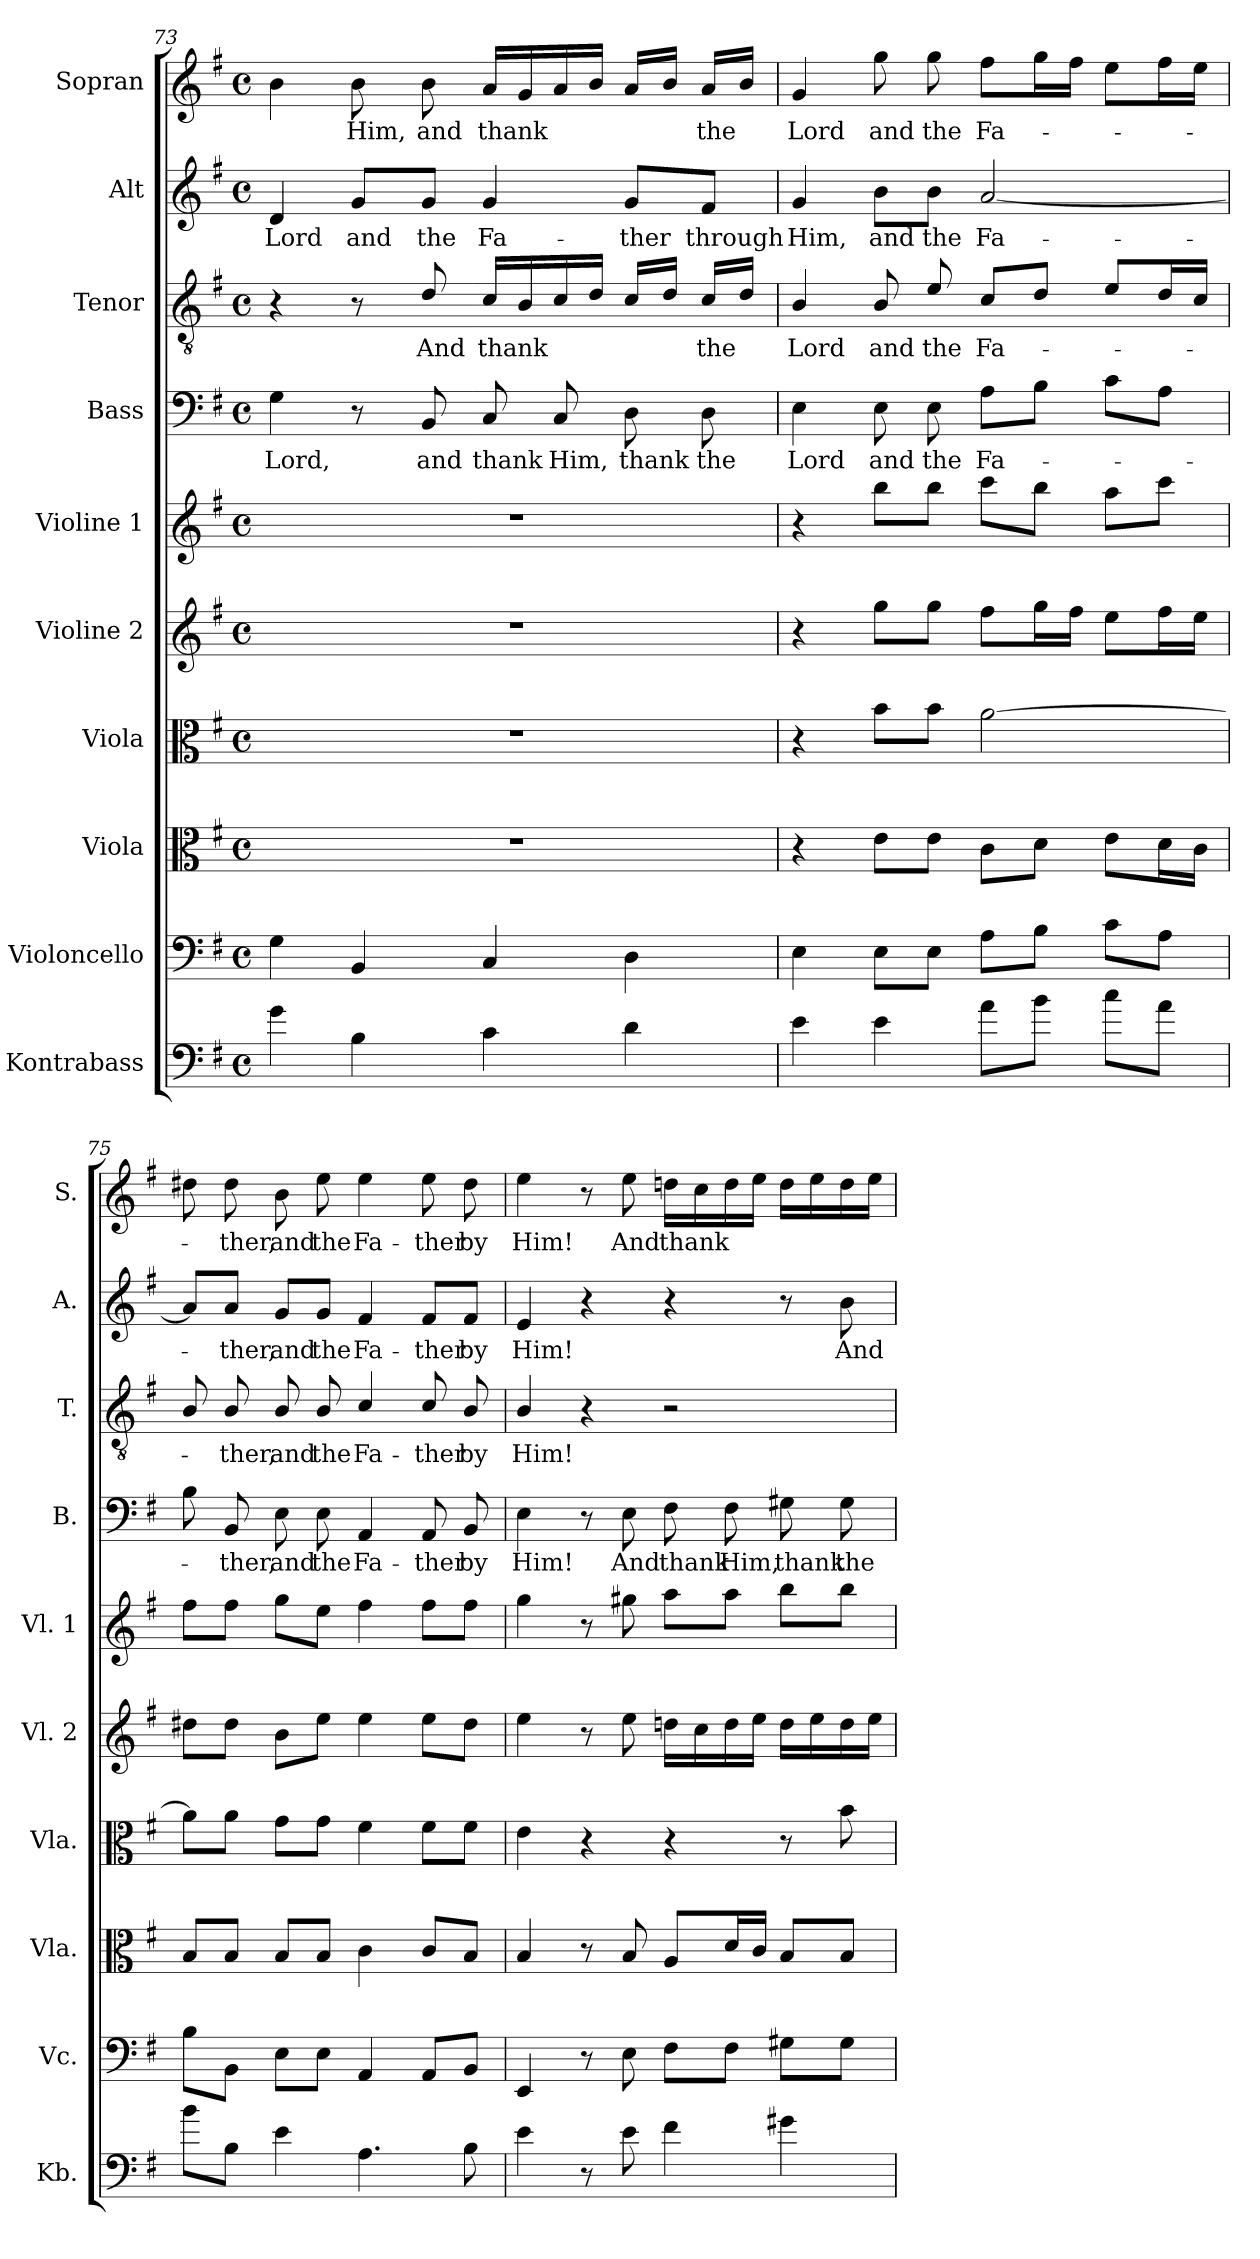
**kern	**kern	**kern	**kern	**kern	**kern	**kern	**text	**kern	**text	**kern	**text	**kern	**text
*part10	*part9	*part8	*part7	*part6	*part5	*part4	*part4	*part3	*part3	*part2	*part2	*part1	*part1
*staff10	*staff9	*staff8	*staff7	*staff6	*staff5	*staff4	*staff4	*staff3	*staff3	*staff2	*staff2	*staff1	*staff1
*I"Kontrabass	*I"Violoncello	*I"Viola	*I"Viola	*I"Violine 2	*I"Violine 1	*I"Bass	*	*I"Tenor	*	*I"Alt	*	*I"Sopran	*
*I'Kb.	*I'Vc.	*I'Vla.	*I'Vla.	*I'Vl. 2	*I'Vl. 1	*I'B.	*	*I'T.	*	*I'A.	*	*I'S.	*
*clefF4	*clefF4	*clefC3	*clefC3	*clefG2	*clefG2	*clefF4	*	*clefGv2	*	*clefG2	*	*clefG2	*
*ITrd7c12	*	*	*	*	*	*	*	*ITrd7c12	*	*	*	*	*
*k[f#]	*k[f#]	*k[f#]	*k[f#]	*k[f#]	*k[f#]	*k[f#]	*	*k[f#]	*	*k[f#]	*	*k[f#]	*
*G:	*G:	*G:	*G:	*G:	*G:	*G:	*	*G:	*	*G:	*	*G:	*
*M4/4	*M4/4	*M4/4	*M4/4	*M4/4	*M4/4	*M4/4	*	*M4/4	*	*M4/4	*	*M4/4	*
*met(c)	*met(c)	*met(c)	*met(c)	*met(c)	*met(c)	*met(c)	*	*met(c)	*	*met(c)	*	*met(c)	*
=73	=73	=73	=73	=73	=73	=73	=73	=73	=73	=73	=73	=73	=73
!	!	!	!	!	!	!	!LO:LY:b:color=#000000	!	!	!	!	!	!
!	!	!	!	!	!	!	!	!	!	!	!LO:LY:b:color=#000000	!	!
4Gi\	4Gi\	1r	1r	1r	1r	4Gi\	Lord,	4r	.	4di/	Lord	4bi\	.
!	!	!	!	!	!	!	!	!	!	!	!LO:LY:b:color=#000000	!	!
!	!	!	!	!	!	!	!	!	!	!	!	!	!LO:LY:b:color=#000000
4BBi\	4BBi/	.	.	.	.	8r	.	8r	.	8gi/L	and	8bi\	Him,
!	!	!	!	!	!	!	!LO:LY:b:color=#000000	!	!	!	!	!	!
!	!	!	!	!	!	!	!	!	!LO:LY:b:color=#000000	!	!	!	!
!	!	!	!	!	!	!	!	!	!	!	!LO:LY:b:color=#000000	!	!
!	!	!	!	!	!	!	!	!	!	!	!	!	!LO:LY:b:color=#000000
.	.	.	.	.	.	8BBi/	and	8Di/	And	8gi/J	the	8bi\	and
!	!	!	!	!	!	!	!LO:LY:b:color=#000000	!	!	!	!	!	!
!	!	!	!	!	!	!	!	!	!LO:LY:b:color=#000000	!	!	!	!
!	!	!	!	!	!	!	!	!	!	!	!LO:LY:b:color=#000000	!	!
!	!	!	!	!	!	!	!	!	!	!	!	!	!LO:LY:b:color=#000000
4Ci\	4Ci/	.	.	.	.	8Ci/	thank	16Ci/LL	thank	4gi/	Fa-	16ai/LL	thank
.	.	.	.	.	.	.	.	16BBi/	.	.	.	16gi/	.
!	!	!	!	!	!	!	!LO:LY:b:color=#000000	!	!	!	!	!	!
.	.	.	.	.	.	8Ci/	Him,	16Ci/	.	.	.	16ai/	.
.	.	.	.	.	.	.	.	16Di/JJ	.	.	.	16bi/JJ	.
!	!	!	!	!	!	!	!LO:LY:b:color=#000000	!	!	!	!	!	!
!	!	!	!	!	!	!	!	!	!	!	!LO:LY:b:color=#000000	!	!
4Di\	4Di\	.	.	.	.	8Di\	thank	16Ci/LL	.	8gi/L	-ther	16ai/LL	.
.	.	.	.	.	.	.	.	16Di/JJ	.	.	.	16bi/JJ	.
!	!	!	!	!	!	!	!LO:LY:b:color=#000000	!	!	!	!	!	!
!	!	!	!	!	!	!	!	!	!LO:LY:b:color=#000000	!	!	!	!
!	!	!	!	!	!	!	!	!	!	!	!LO:LY:b:color=#000000	!	!
!	!	!	!	!	!	!	!	!	!	!	!	!	!LO:LY:b:color=#000000
.	.	.	.	.	.	8Di\	the	16Ci/LL	the	8f#i/J	through	16ai/LL	the
.	.	.	.	.	.	.	.	16Di/JJ	.	.	.	16bi/JJ	.
=74	=74	=74	=74	=74	=74	=74	=74	=74	=74	=74	=74	=74	=74
!	!	!	!	!	!	!	!LO:LY:b:color=#000000	!	!	!	!	!	!
!	!	!	!	!	!	!	!	!	!LO:LY:b:color=#000000	!	!	!	!
!	!	!	!	!	!	!	!	!	!	!	!LO:LY:b:color=#000000	!	!
!	!	!	!	!	!	!	!	!	!	!	!	!	!LO:LY:b:color=#000000
4Ei\	4Ei\	4r	4r	4r	4r	4Ei\	Lord	4BBi/	Lord	4gi/	Him,	4gi/	Lord
!	!	!	!	!	!	!	!LO:LY:b:color=#000000	!	!	!	!	!	!
!	!	!	!	!	!	!	!	!	!LO:LY:b:color=#000000	!	!	!	!
!	!	!	!	!	!	!	!	!	!	!	!LO:LY:b:color=#000000	!	!
!	!	!	!	!	!	!	!	!	!	!	!	!	!LO:LY:b:color=#000000
4Ei\	8Ei\L	8ei\L	8bi\L	8ggi\L	8bbi\L	8Ei\	and	8BBi/	and	8bi\L	and	8ggi\	and
!	!	!	!	!	!	!	!LO:LY:b:color=#000000	!	!	!	!	!	!
!	!	!	!	!	!	!	!	!	!LO:LY:b:color=#000000	!	!	!	!
!	!	!	!	!	!	!	!	!	!	!	!LO:LY:b:color=#000000	!	!
!	!	!	!	!	!	!	!	!	!	!	!	!	!LO:LY:b:color=#000000
.	8Ei\J	8ei\J	8bi\J	8ggi\J	8bbi\J	8Ei\	the	8Ei/	the	8bi\J	the	8ggi\	the
!	!	!	!	!	!	!	!LO:LY:b:color=#000000	!	!	!	!	!	!
!	!	!	!	!	!	!	!	!	!LO:LY:b:color=#000000	!	!	!	!
!	!	!	!	!	!	!	!	!	!	!	!LO:LY:b:color=#000000	!	!
!	!	!	!	!	!	!	!	!	!	!	!	!	!LO:LY:b:color=#000000
8Ai\L	8Ai\L	8ci\L	[2ai\	8ff#i\L	8ccci\L	8Ai\L	Fa-	8Ci/L	Fa-	[2ai/	Fa-	8ff#i\L	Fa-
8Bi\J	8Bi\J	8di\J	.	16ggi\L	8bbi\J	8Bi\J	.	8Di/J	.	.	.	16ggi\L	.
.	.	.	.	16ff#i\JJ	.	.	.	.	.	.	.	16ff#i\JJ	.
8ci\L	8ci\L	8ei\L	.	8eei\L	8aai\L	8ci\L	.	8Ei/L	.	.	.	8eei\L	.
8Ai\J	8Ai\J	16di\L	.	16ff#i\L	8ccci\J	8Ai\J	.	16Di/L	.	.	.	16ff#i\L	.
.	.	16ci\JJ	.	16eei\JJ	.	.	.	16Ci/JJ	.	.	.	16eei\JJ	.
=75	=75	=75	=75	=75	=75	=75	=75	=75	=75	=75	=75	=75	=75
8Bi\L	8Bi\L	8Bi/L	8ai\L]	8dd#Xi\L	8ff#i\L	8Bi\	.	8BBi/	.	8ai/L]	.	8dd#Xi\	.
!	!	!	!	!	!	!	!LO:LY:b:color=#000000	!	!	!	!	!	!
!	!	!	!	!	!	!	!	!	!LO:LY:b:color=#000000	!	!	!	!
!	!	!	!	!	!	!	!	!	!	!	!LO:LY:b:color=#000000	!	!
!	!	!	!	!	!	!	!	!	!	!	!	!	!LO:LY:b:color=#000000
8BBi\J	8BBi\J	8Bi/J	8ai\J	8dd#i\J	8ff#i\J	8BBi/	-ther,	8BBi/	-ther,	8ai/J	-ther,	8dd#i\	-ther,
!	!	!	!	!	!	!	!LO:LY:b:color=#000000	!	!	!	!	!	!
!	!	!	!	!	!	!	!	!	!LO:LY:b:color=#000000	!	!	!	!
!	!	!	!	!	!	!	!	!	!	!	!LO:LY:b:color=#000000	!	!
!	!	!	!	!	!	!	!	!	!	!	!	!	!LO:LY:b:color=#000000
4Ei\	8Ei\L	8Bi/L	8gi\L	8bi\L	8ggi\L	8Ei\	and	8BBi/	and	8gi/L	and	8bi\	and
!	!	!	!	!	!	!	!LO:LY:b:color=#000000	!	!	!	!	!	!
!	!	!	!	!	!	!	!	!	!LO:LY:b:color=#000000	!	!	!	!
!	!	!	!	!	!	!	!	!	!	!	!LO:LY:b:color=#000000	!	!
!	!	!	!	!	!	!	!	!	!	!	!	!	!LO:LY:b:color=#000000
.	8Ei\J	8Bi/J	8gi\J	8eei\J	8eei\J	8Ei\	the	8BBi/	the	8gi/J	the	8eei\	the
!	!	!	!	!	!	!	!LO:LY:b:color=#000000	!	!	!	!	!	!
!	!	!	!	!	!	!	!	!	!LO:LY:b:color=#000000	!	!	!	!
!	!	!	!	!	!	!	!	!	!	!	!LO:LY:b:color=#000000	!	!
!	!	!	!	!	!	!	!	!	!	!	!	!	!LO:LY:b:color=#000000
4.AAi\	4AAi/	4ci\	4f#i\	4eei\	4ff#i\	4AAi/	Fa-	4Ci/	Fa-	4f#i/	Fa-	4eei\	Fa-
!	!	!	!	!	!	!	!LO:LY:b:color=#000000	!	!	!	!	!	!
!	!	!	!	!	!	!	!	!	!LO:LY:b:color=#000000	!	!	!	!
!	!	!	!	!	!	!	!	!	!	!	!LO:LY:b:color=#000000	!	!
!	!	!	!	!	!	!	!	!	!	!	!	!	!LO:LY:b:color=#000000
.	8AAi/L	8ci/L	8f#i\L	8eei\L	8ff#i\L	8AAi/	-ther	8Ci/	-ther	8f#i/L	-ther	8eei\	-ther
!	!	!	!	!	!	!	!LO:LY:b:color=#000000	!	!	!	!	!	!
!	!	!	!	!	!	!	!	!	!LO:LY:b:color=#000000	!	!	!	!
!	!	!	!	!	!	!	!	!	!	!	!LO:LY:b:color=#000000	!	!
!	!	!	!	!	!	!	!	!	!	!	!	!	!LO:LY:b:color=#000000
8BBi\	8BBi/J	8Bi/J	8f#i\J	8dd#i\J	8ff#i\J	8BBi/	by	8BBi/	by	8f#i/J	by	8dd#i\	by
!!LO:PB:g=z
=76	=76	=76	=76	=76	=76	=76	=76	=76	=76	=76	=76	=76	=76
!	!	!	!	!	!	!	!LO:LY:b:color=#000000	!	!	!	!	!	!
!	!	!	!	!	!	!	!	!	!LO:LY:b:color=#000000	!	!	!	!
!	!	!	!	!	!	!	!	!	!	!	!LO:LY:b:color=#000000	!	!
!	!	!	!	!	!	!	!	!	!	!	!	!	!LO:LY:b:color=#000000
4Ei\	4EEi/	4Bi/	4ei\	4eei\	4ggi\	4Ei\	Him!	4BBi/	Him!	4ei/	Him!	4eei\	Him!
8r	8r	8r	4r	8r	8r	8r	.	4r	.	4r	.	8r	.
!	!	!	!	!	!	!	!LO:LY:b:color=#000000	!	!	!	!	!	!
!	!	!	!	!	!	!	!	!	!	!	!	!	!LO:LY:b:color=#000000
8Ei\	8Ei\	8Bi/	.	8eei\	8gg#Xi\	8Ei\	And	.	.	.	.	8eei\	And
!	!	!	!	!	!	!	!LO:LY:b:color=#000000	!	!	!	!	!	!
!	!	!	!	!	!	!	!	!	!	!	!	!	!LO:LY:b:color=#000000
4F#i\	8F#i\L	8Ai/L	4r	16ddni\LL	8aai\L	8F#i\	thank	2r	.	4r	.	16ddni\LL	thank
.	.	.	.	16cci\	.	.	.	.	.	.	.	16cci\	.
!	!	!	!	!	!	!	!LO:LY:b:color=#000000	!	!	!	!	!	!
.	8F#i\J	16di/L	.	16ddi\	8aai\J	8F#i\	Him,	.	.	.	.	16ddi\	.
.	.	16ci/JJ	.	16eei\JJ	.	.	.	.	.	.	.	16eei\JJ	.
!	!	!	!	!	!	!	!LO:LY:b:color=#000000	!	!	!	!	!	!
4G#Xi\	8G#Xi\L	8Bi/L	8r	16ddi\LL	8bbi\L	8G#Xi\	thank	.	.	8r	.	16ddi\LL	.
.	.	.	.	16eei\	.	.	.	.	.	.	.	16eei\	.
!	!	!	!	!	!	!	!LO:LY:b:color=#000000	!	!	!	!	!	!
!	!	!	!	!	!	!	!	!	!	!	!LO:LY:b:color=#000000	!	!
.	8G#i\J	8Bi/J	8bi\	16ddi\	8bbi\J	8G#i\	the	.	.	8bi\	And	16ddi\	.
.	.	.	.	16eei\JJ	.	.	.	.	.	.	.	16eei\JJ	.
=	=	=	=	=	=	=	=	=	=	=	=	=	=
*-	*-	*-	*-	*-	*-	*-	*-	*-	*-	*-	*-	*-	*-
